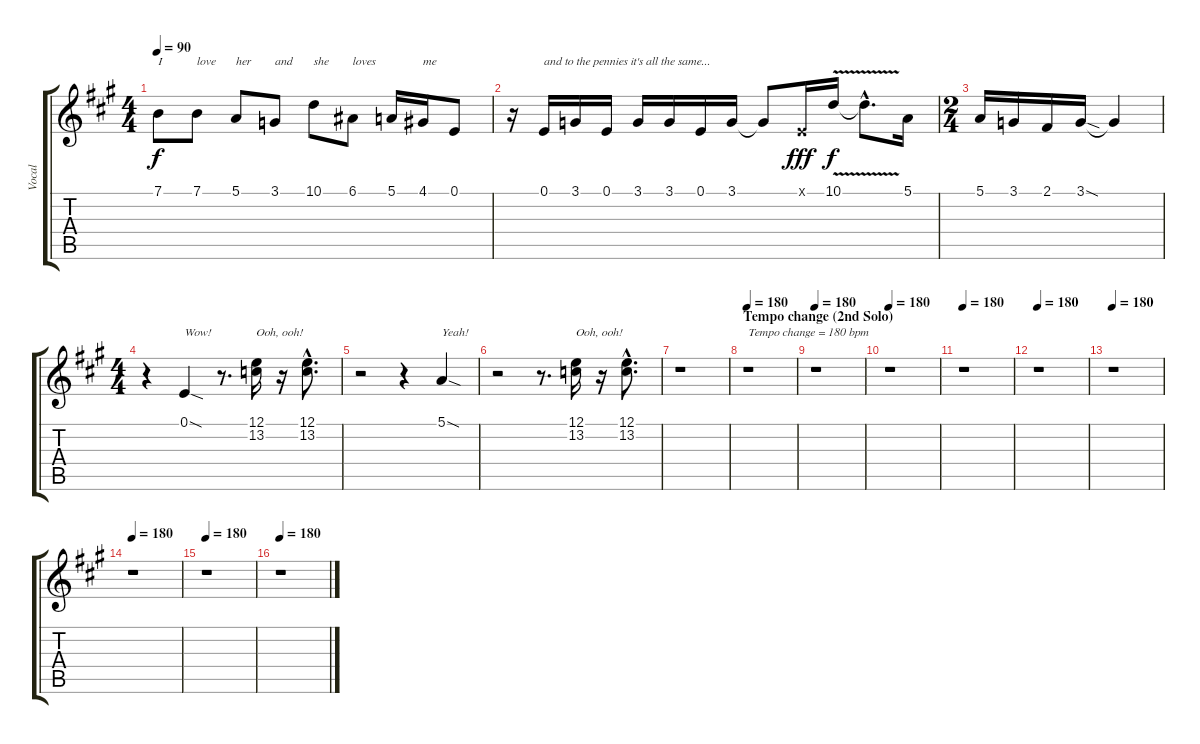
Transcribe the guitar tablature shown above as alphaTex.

\track ("Vocal" "Vocal") {instrument viola}
\staff {score tabs}
\tuning (E4 B3 G3 D3 A2 E2) {hide}
\ts (4 4)
\tempo 90
\clef g2
\ks a
7.1.8{txt "I" dy f} 7.1.8{txt "love"} 5.1.8{txt "her"} 3.1.8{txt "and"} 10.1.8{txt "she"} 6.1.8{txt "loves"} 5.1.16 4.1.16{txt "me"} 0.1.8 |
r.16 0.1.16{txt "and to the pennies it's all the same..."} 3.1.16 0.1.16 3.1.16 3.1.16 0.1.16 3.1.16 3.1{t}.8 0.1{x}.16{dy fff} 10.1{v}.16{dy f} 10.1{hac t}.8{d} 5.1.16 |
\ts (2 4)
5.1.16 3.1.16 2.1.16 3.1{sod}.16 3.1{t}.4 |
\ts (4 4)
r.4 0.1{sod}.4{txt "Wow!"} r.8{d} (12.1 13.2).16{txt "Ooh, ooh!"} r.16 (12.1{hac} 13.2{hac}).8{d} |
r.2 r.4 5.1{sod}.4{txt "Yeah!"} |
r.2 r.8{d} (12.1 13.2).16{txt "Ooh, ooh!"} r.16 (12.1{hac} 13.2{hac}).8{d} |
r.1 |
\section ("" "Tempo change (2nd Solo)")
\tempo 180
r.1{txt "Tempo change = 180 bpm"} |
\tempo 180
r.1 |
\tempo 180
r.1 |
\tempo 180
r.1 |
\tempo 180
r.1 |
\tempo 180
r.1 |
\tempo 180
r.1 |
\tempo 180
r.1 |
\tempo 180
r.1
